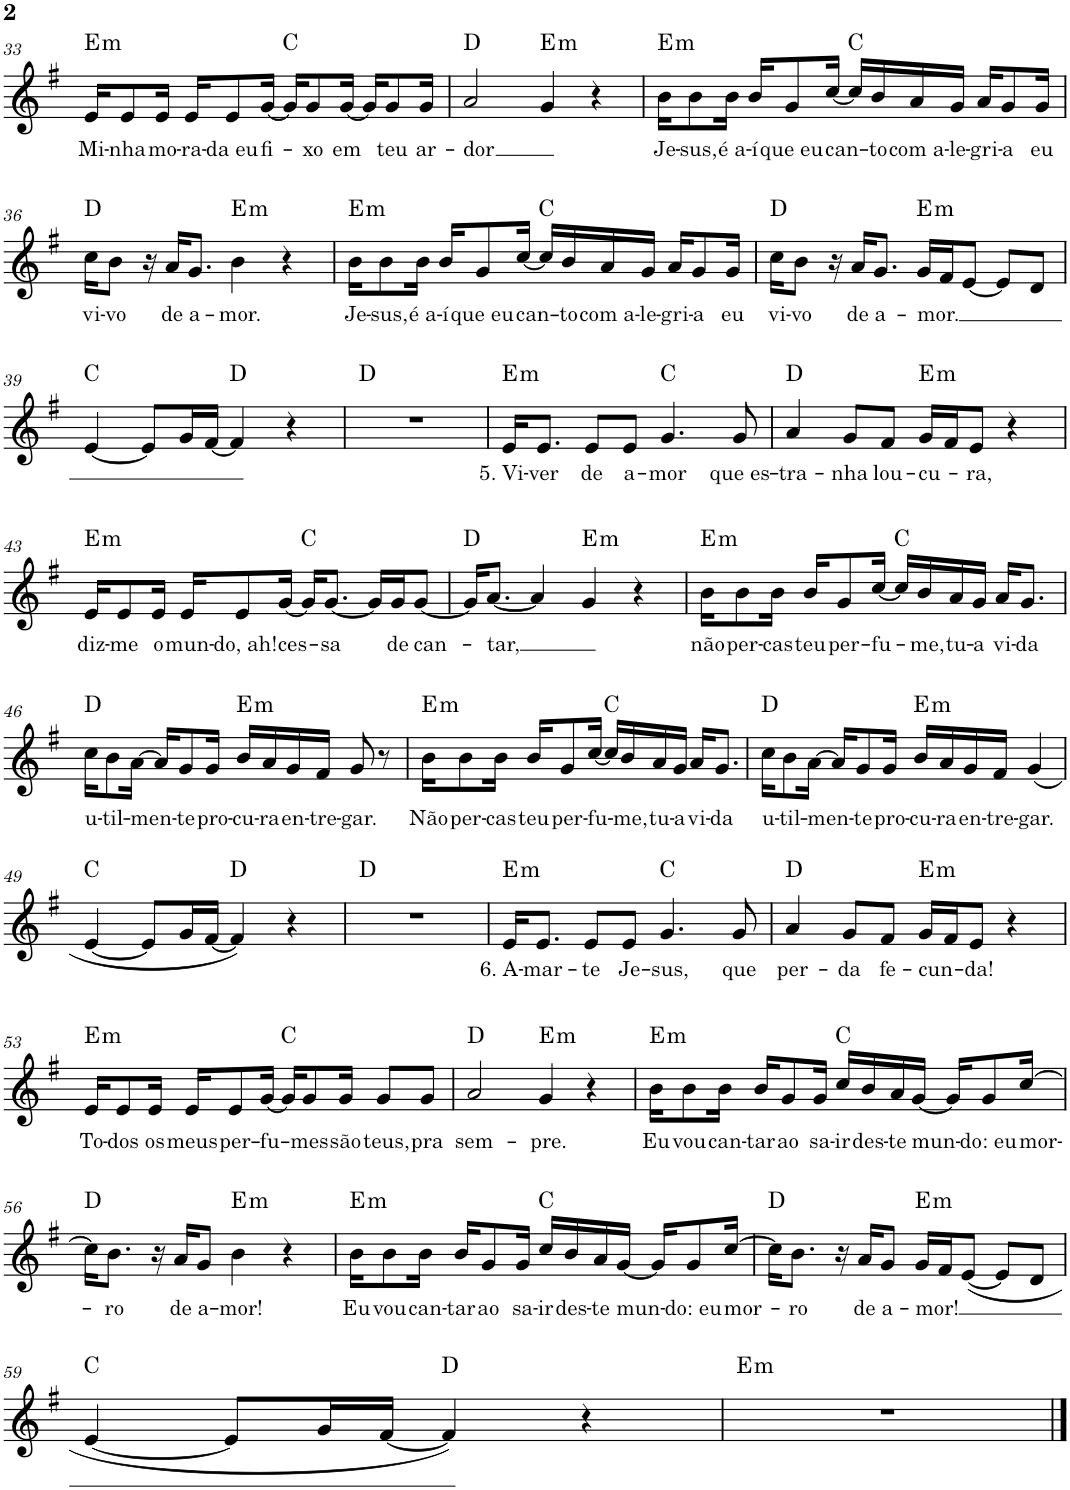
**kern	**text	**harte
*part1	*part1	*part1
*staff1	*staff1	*
*I"Voz	*	*
*I'Vo.	*	*
!!LO:PB:g=z
*clefG2	*	*
*k[f#]	*	*
*M4/4	*	*
=33	=33	=33
!	!LO:LY:b	!LO:H:kt=m
16e/KL	Mi-	E:min
!	!LO:LY:b	!
8e/	-nha	.
!	!LO:LY:b	!
16e/Jk	mo-	.
!	!LO:LY:b	!
16e/KL	-ra-	.
!	!LO:LY:b	!
8e/	-da eu	.
!	!LO:LY:b	!
[16g/Jk	fi-	.
16g/KL]	.	C:maj
!	!LO:LY:b	!
8g/	-xo	.
!	!LO:LY:b	!
[16g/Jk	em	.
16g/KL]	.	.
!	!LO:LY:b	!
8g/	teu	.
!	!LO:LY:b	!
16g/Jk	ar-	.
=34	=34	=34
!	!LO:LY:b	!
2a/	-dor	D:maj
!	!	!LO:H:kt=m
4g/	.	E:min
4r	.	.
=35	=35	=35
!	!LO:LY:b	!LO:H:kt=m
16b\KL	Je-	E:min
!	!LO:LY:b	!
8b\	-sus,	.
!	!LO:LY:b	!
16b\Jk	é a-	.
!	!LO:LY:b	!
16b/KL	-í	.
!	!LO:LY:b	!
8g/	que eu	.
!	!LO:LY:b	!
[16cc/Jk	can-	.
16cc/LL]	.	C:maj
!	!LO:LY:b	!
16b/	-to	.
!	!LO:LY:b	!
16a/	com a-	.
!	!LO:LY:b	!
16g/JJ	-le-	.
!	!LO:LY:b	!
16a/KL	-gri-	.
!	!LO:LY:b	!
8g/	-a	.
!	!LO:LY:b	!
16g/Jk	eu	.
!!LO:LB:g=z
=36	=36	=36
!	!LO:LY:b	!
16cc\KL	vi-	D:maj
!	!LO:LY:b	!
8b\J	-vo	.
16r	.	.
!	!LO:LY:b	!
16a/KL	de	.
!	!LO:LY:b	!
8.g/J	a-	.
!	!LO:LY:b	!LO:H:kt=m
4b\	-mor.	E:min
4r	.	.
=37	=37	=37
!	!LO:LY:b	!LO:H:kt=m
16b\KL	Je-	E:min
!	!LO:LY:b	!
8b\	-sus,	.
!	!LO:LY:b	!
16b\Jk	é a-	.
!	!LO:LY:b	!
16b/KL	-í	.
!	!LO:LY:b	!
8g/	que eu	.
!	!LO:LY:b	!
[16cc/Jk	can-	.
16cc/LL]	.	C:maj
!	!LO:LY:b	!
16b/	-to	.
!	!LO:LY:b	!
16a/	com a-	.
!	!LO:LY:b	!
16g/JJ	-le-	.
!	!LO:LY:b	!
16a/KL	-gri-	.
!	!LO:LY:b	!
8g/	-a	.
!	!LO:LY:b	!
16g/Jk	eu	.
=38	=38	=38
!	!LO:LY:b	!
16cc\KL	vi-	D:maj
!	!LO:LY:b	!
8b\J	-vo	.
16r	.	.
!	!LO:LY:b	!
16a/KL	de	.
!	!LO:LY:b	!
8.g/J	a-	.
!	!LO:LY:b	!LO:H:kt=m
16g/LL	-mor.	E:min
16f#/J	.	.
[8e/J	.	.
8e/L]	.	.
8d/J	.	.
!!LO:LB:g=z
=39	=39	=39
[4e/	.	C:maj
8e/L]	.	.
16g/L	.	.
[16f#/JJ	.	.
4f#/]	.	D:maj
4r	.	.
=40	=40	=40
1r	.	D:maj
=41	=41	=41
!	!LO:LY:b	!LO:H:kt=m
16e/KL	5. Vi-	E:min
!	!LO:LY:b	!
8.e/J	-ver	.
!	!LO:LY:b	!
8e/L	de	.
!	!LO:LY:b	!
8e/J	a-	.
!	!LO:LY:b	!
4.g/	-mor	C:maj
!	!LO:LY:b	!
8g/	que es-	.
=42	=42	=42
!	!LO:LY:b	!
4a/	-tra-	D:maj
!	!LO:LY:b	!
8g/L	-nha	.
!	!LO:LY:b	!
8f#/J	lou-	.
!	!LO:LY:b	!LO:H:kt=m
16g/LL	-cu-	E:min
16f#/J	.	.
!	!LO:LY:b	!
8e/J	-ra,	.
4r	.	.
!!LO:LB:g=z
=43	=43	=43
!	!LO:LY:b	!LO:H:kt=m
16e/KL	diz-	E:min
!	!LO:LY:b	!
8e/	-me	.
!	!LO:LY:b	!
16e/Jk	o	.
!	!LO:LY:b	!
16e/KL	mun-	.
!	!LO:LY:b	!
8e/	-do, ah!	.
!	!LO:LY:b	!
[16g/Jk	ces-	.
16g/KL]	.	C:maj
!	!LO:LY:b	!
[8.g/J	-sa	.
16g/LL]	.	.
!	!LO:LY:b	!
16g/J	de	.
!	!LO:LY:b	!
[8g/J	can-	.
=44	=44	=44
16g/KL]	.	D:maj
!	!LO:LY:b	!
[8.a/J	-tar,	.
4a/]	.	.
!	!	!LO:H:kt=m
4g/	.	E:min
4r	.	.
=45	=45	=45
!	!LO:LY:b	!LO:H:kt=m
16b\KL	não	E:min
!	!LO:LY:b	!
8b\	per-	.
!	!LO:LY:b	!
16b\Jk	-cas	.
!	!LO:LY:b	!
16b/KL	teu	.
!	!LO:LY:b	!
8g/	per-	.
!	!LO:LY:b	!
[16cc/Jk	-fu-	.
16cc/LL]	.	C:maj
!	!LO:LY:b	!
16b/	-me,	.
!	!LO:LY:b	!
16a/	tu-	.
!	!LO:LY:b	!
16g/JJ	-a	.
!	!LO:LY:b	!
16a/KL	vi-	.
!	!LO:LY:b	!
8.g/J	-da	.
!!LO:LB:g=z
=46	=46	=46
!	!LO:LY:b	!
16cc\KL	u-	D:maj
!	!LO:LY:b	!
8b\	-til-	.
!	!LO:LY:b	!
[16a\Jk	-men-	.
16a/KL]	.	.
!	!LO:LY:b	!
8g/	-te	.
!	!LO:LY:b	!
16g/Jk	pro-	.
!	!LO:LY:b	!LO:H:kt=m
16b/LL	-cu-	E:min
!	!LO:LY:b	!
16a/	-ra	.
!	!LO:LY:b	!
16g/	en-	.
!	!LO:LY:b	!
16f#/JJ	-tre-	.
!	!LO:LY:b	!
8g/	-gar.	.
8r	.	.
=47	=47	=47
!	!LO:LY:b	!LO:H:kt=m
16b\KL	Não	E:min
!	!LO:LY:b	!
8b\	per-	.
!	!LO:LY:b	!
16b\Jk	-cas	.
!	!LO:LY:b	!
16b/KL	teu	.
!	!LO:LY:b	!
8g/	per-	.
!	!LO:LY:b	!
[16cc/Jk	-fu-	.
16cc/LL]	.	C:maj
!	!LO:LY:b	!
16b/	-me,	.
!	!LO:LY:b	!
16a/	tu-	.
!	!LO:LY:b	!
16g/JJ	-a	.
!	!LO:LY:b	!
16a/KL	vi-	.
!	!LO:LY:b	!
8.g/J	-da	.
=48	=48	=48
!	!LO:LY:b	!
16cc\KL	u-	D:maj
!	!LO:LY:b	!
8b\	-til-	.
!	!LO:LY:b	!
[16a\Jk	-men-	.
16a/KL]	.	.
!	!LO:LY:b	!
8g/	-te	.
!	!LO:LY:b	!
16g/Jk	pro-	.
!	!LO:LY:b	!LO:H:kt=m
16b/LL	-cu-	E:min
!	!LO:LY:b	!
16a/	-ra	.
!	!LO:LY:b	!
16g/	en-	.
!	!LO:LY:b	!
16f#/JJ	-tre-	.
!	!LO:LY:b	!
(4g/	-gar.	.
!!LO:LB:g=z
=49	=49	=49
[4e/	.	C:maj
8e/L]	.	.
16g/L	.	.
[16f#/JJ	.	.
4f#/])	.	D:maj
4r	.	.
=50	=50	=50
1r	.	D:maj
=51	=51	=51
!	!LO:LY:b	!LO:H:kt=m
16e/KL	6. A-	E:min
!	!LO:LY:b	!
8.e/J	-mar-	.
!	!LO:LY:b	!
8e/L	-te	.
!	!LO:LY:b	!
8e/J	Je-	.
!	!LO:LY:b	!
4.g/	-sus,	C:maj
!	!LO:LY:b	!
8g/	que	.
=52	=52	=52
!	!LO:LY:b	!
4a/	per-	D:maj
!	!LO:LY:b	!
8g/L	-da	.
!	!LO:LY:b	!
8f#/J	fe-	.
!	!LO:LY:b	!LO:H:kt=m
16g/LL	-cun-	E:min
16f#/J	.	.
!	!LO:LY:b	!
8e/J	-da!	.
4r	.	.
!!LO:LB:g=z
=53	=53	=53
!	!LO:LY:b	!LO:H:kt=m
16e/KL	To-	E:min
!	!LO:LY:b	!
8e/	-dos	.
!	!LO:LY:b	!
16e/Jk	os	.
!	!LO:LY:b	!
16e/KL	meus	.
!	!LO:LY:b	!
8e/	per-	.
!	!LO:LY:b	!
[16g/Jk	-fu-	.
16g/KL]	.	C:maj
!	!LO:LY:b	!
8g/	-mes	.
!	!LO:LY:b	!
16g/Jk	são	.
!	!LO:LY:b	!
8g/L	teus,	.
!	!LO:LY:b	!
8g/J	pra	.
=54	=54	=54
!	!LO:LY:b	!
2a/	sem-	D:maj
!	!LO:LY:b	!LO:H:kt=m
4g/	-pre.	E:min
4r	.	.
=55	=55	=55
!	!LO:LY:b	!LO:H:kt=m
16b\KL	Eu	E:min
!	!LO:LY:b	!
8b\	vou	.
!	!LO:LY:b	!
16b\Jk	can-	.
!	!LO:LY:b	!
16b/KL	-tar	.
!	!LO:LY:b	!
8g/	ao	.
!	!LO:LY:b	!
16g/Jk	sa-	.
!	!LO:LY:b	!
16cc/LL	-ir	C:maj
!	!LO:LY:b	!
16b/	des-	.
!	!LO:LY:b	!
16a/	-te	.
!	!LO:LY:b	!
[16g/JJ	mun-	.
16g/KL]	.	.
!	!LO:LY:b	!
8g/	-do: eu	.
!	!LO:LY:b	!
[16cc/Jk	mor-	.
!!LO:LB:g=z
=56	=56	=56
16cc\KL]	.	D:maj
!	!LO:LY:b	!
8.b\J	-ro	.
16r	.	.
!	!LO:LY:b	!
16a/KL	de	.
!	!LO:LY:b	!
8g/J	a-	.
!	!LO:LY:b	!LO:H:kt=m
4b\	-mor!	E:min
4r	.	.
=57	=57	=57
!	!LO:LY:b	!LO:H:kt=m
16b\KL	Eu	E:min
!	!LO:LY:b	!
8b\	vou	.
!	!LO:LY:b	!
16b\Jk	can-	.
!	!LO:LY:b	!
16b/KL	-tar	.
!	!LO:LY:b	!
8g/	ao	.
!	!LO:LY:b	!
16g/Jk	sa-	.
!	!LO:LY:b	!
16cc/LL	-ir	C:maj
!	!LO:LY:b	!
16b/	des-	.
!	!LO:LY:b	!
16a/	-te	.
!	!LO:LY:b	!
[16g/JJ	mun-	.
16g/KL]	.	.
!	!LO:LY:b	!
8g/	-do: eu	.
!	!LO:LY:b	!
[16cc/Jk	mor-	.
=58	=58	=58
16cc\KL]	.	D:maj
!	!LO:LY:b	!
8.b\J	-ro	.
16r	.	.
!	!LO:LY:b	!
16a/KL	de	.
!	!LO:LY:b	!
8g/J	a-	.
!	!LO:LY:b	!LO:H:kt=m
16g/LL	-mor!	E:min
16f#/J	.	.
([8e/J	.	.
8e/L]	.	.
8d/J	.	.
!!LO:LB:g=z
=59	=59	=59
[4e/	.	C:maj
8e/L]	.	.
16g/L	.	.
[16f#/JJ	.	.
4f#/])	.	D:maj
4r	.	.
=60	=60	=60
!	!	!LO:H:kt=m
1r	.	E:min
==	==	==
*-	*-	*-
